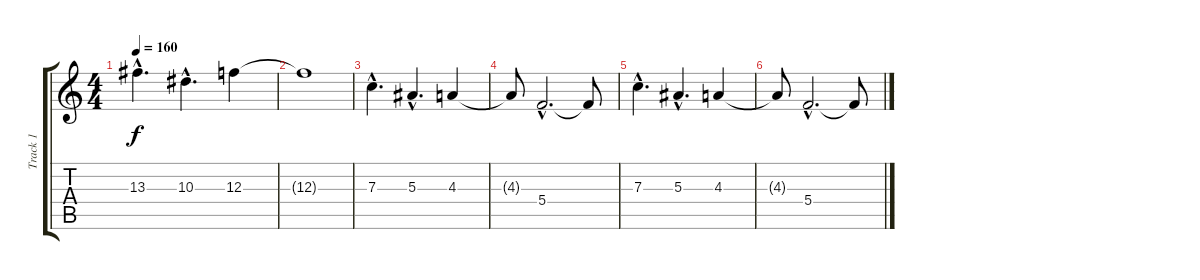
\track ("Track 1" "Track 1") {instrument distortionguitar}
\staff {score tabs}
\tuning (D4 A3 F3 C3 G2 C2) {hide}
\ts (4 4)
\tempo 160
\clef g2
\ks c
13.3{hac}.4{d dy f} 10.3{hac}.4{d} 12.3.4 |
12.3{t}.1 |
7.3{hac}.4{d} 5.3{hac}.4{d} 4.3.4 |
4.3{t}.8 5.4{hac}.2{d} 5.4{t}.8 |
7.3{hac}.4{d} 5.3{hac}.4{d} 4.3.4 |
4.3{t}.8 5.4{hac}.2{d} 5.4{t}.8
